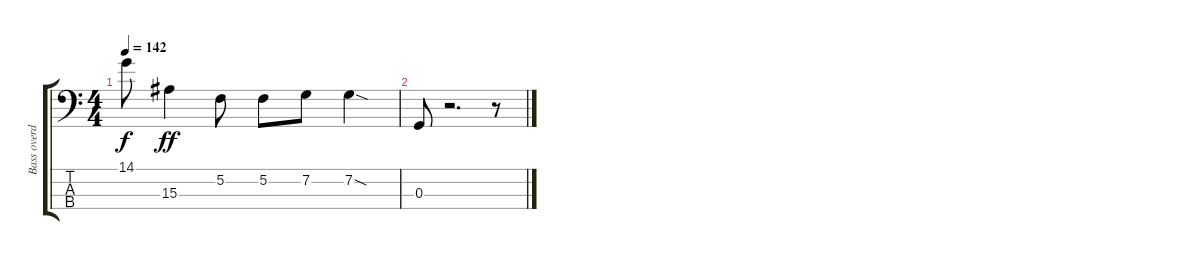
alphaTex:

\track ("Bass overdub" "Bass overd") {instrument distortionguitar}
\staff {score tabs}
\tuning (F2 C2 G1 D1) {hide}
\ts (4 4)
\tempo 142
\clef f4
\ks c
14.1{t}.8{dy f} 15.3.4{dy ff} 5.2.8 5.2.8 7.2.8 7.2{sod}.4 |
0.3.8 r.2{d} r.8
